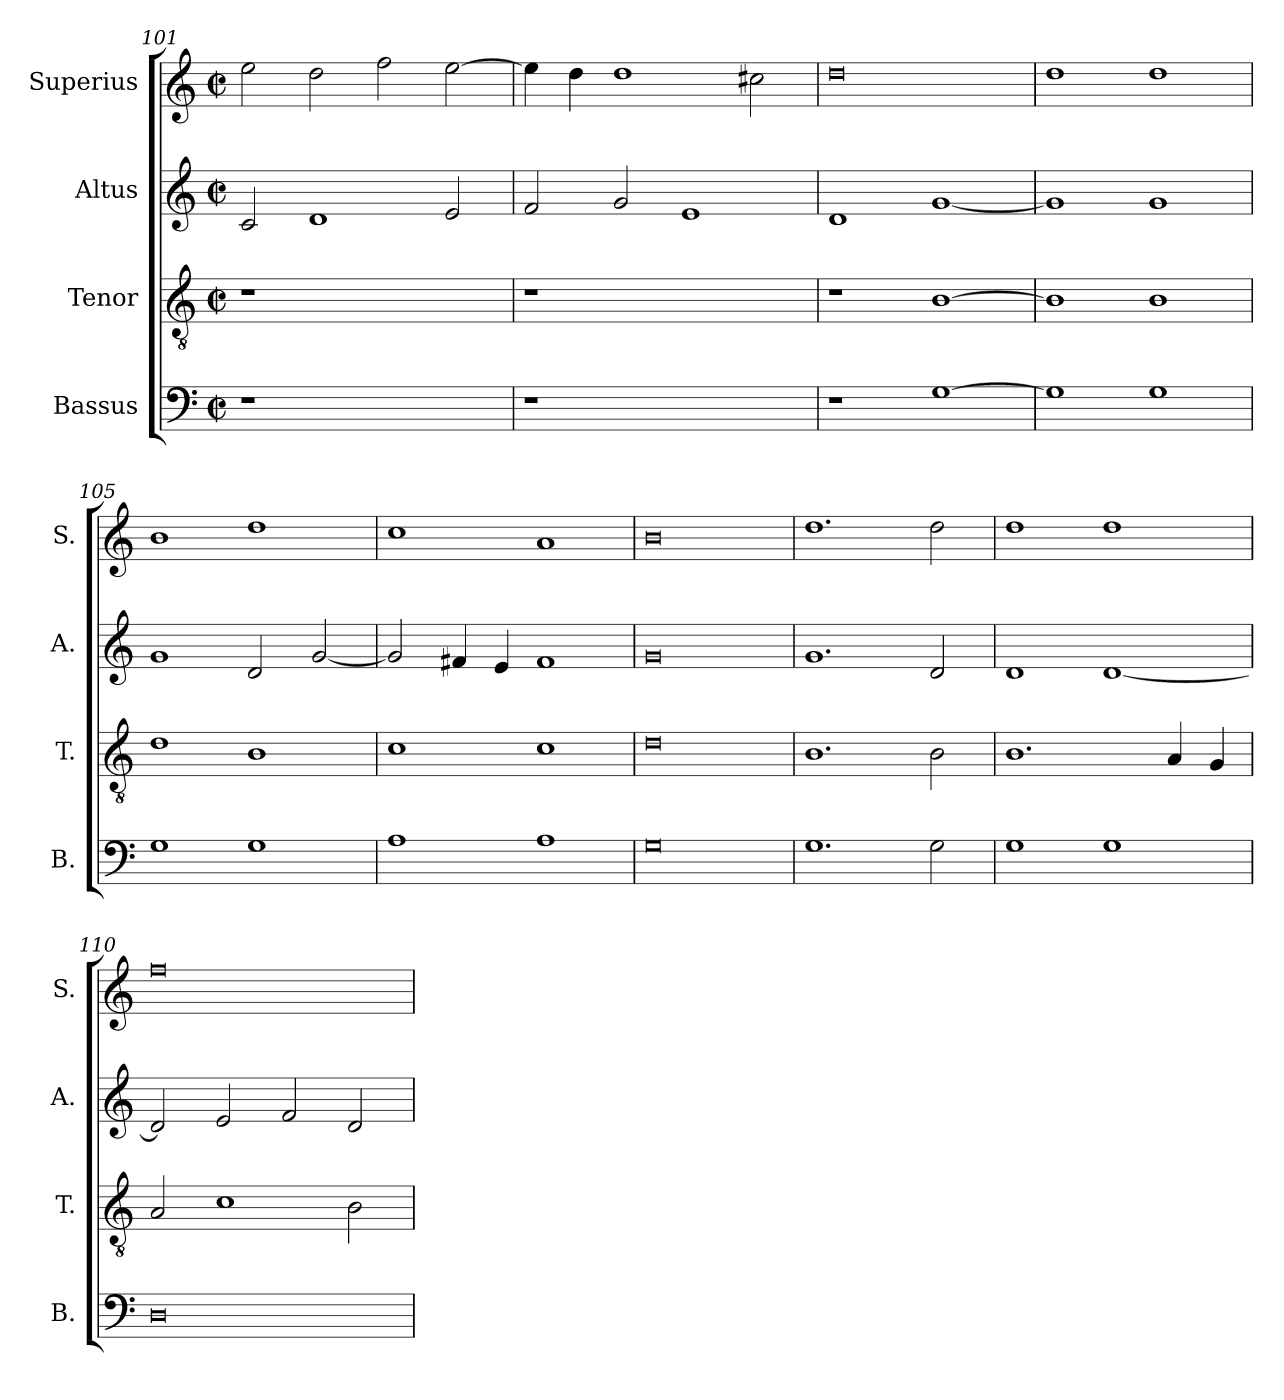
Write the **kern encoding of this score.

**kern	**kern	**kern	**kern
*part4	*part3	*part2	*part1
*staff4	*staff3	*staff2	*staff1
*I"Bassus	*I"Tenor	*I"Altus	*I"Superius
*I'B.	*I'T.	*I'A.	*I'S.
*clefF4	*clefGv2	*clefG2	*clefG2
*	*ITrd7c12	*	*
*k[]	*k[]	*k[]	*k[]
*C:	*C:	*C:	*C:
*M2/2	*M2/2	*M2/2	*M2/2
*met(c|)	*met(c|)	*met(c|)	*met(c|)
=101	=101	=101	=101
!LO:N:vis=1	!LO:N:vis=1	!	!
1r	1r	2ci/	2eei\
.	.	1di	2ddi\
1ryy	1ryy	.	2ffi\
.	.	2ei/	[>2eei\
=102	=102	=102	=102
!LO:N:vis=1	!LO:N:vis=1	!	!
1r	1r	2fi/	4eei\]
.	.	.	4ddi\
.	.	2gi/	1ddi
1ryy	1ryy	1ei	.
.	.	.	2cc#Xi\
=103	=103	=103	=103
1r	1r	1di	0ddi
[>1Gi	[>1BBi	[<1gi	.
!!LO:LB:g=z
=104	=104	=104	=104
1Gi]	1BBi]	1gi]	1ddi
1Gi	1BBi	1gi	1ddi
=105	=105	=105	=105
1Gi	1Di	1gi	1bi
1Gi	1BBi	2di/	1ddi
.	.	[<2gi/	.
=106	=106	=106	=106
1Ai	1Ci	2gi/]	1cci
.	.	4f#Xi/	.
.	.	4ei/	.
1Ai	1Ci	1f#i	1ai
=107	=107	=107	=107
0Gi	0Di	0gi	0bi
=108	=108	=108	=108
1.Gi	1.BBi	1.gi	1.ddi
2Gi\	2BBi\	2di/	2ddi\
=109	=109	=109	=109
1Gi	1.BBi	1di	1ddi
1Gi	.	[<1di	1ddi
.	4AAi/	.	.
.	4GGi/	.	.
!!LO:LB:g=z
=110	=110	=110	=110
0Di	2AAi/	2di/]	0ffi
.	1Ci	2ei/	.
.	.	2fi/	.
.	2BBi\	2di/	.
=	=	=	=
*-	*-	*-	*-
